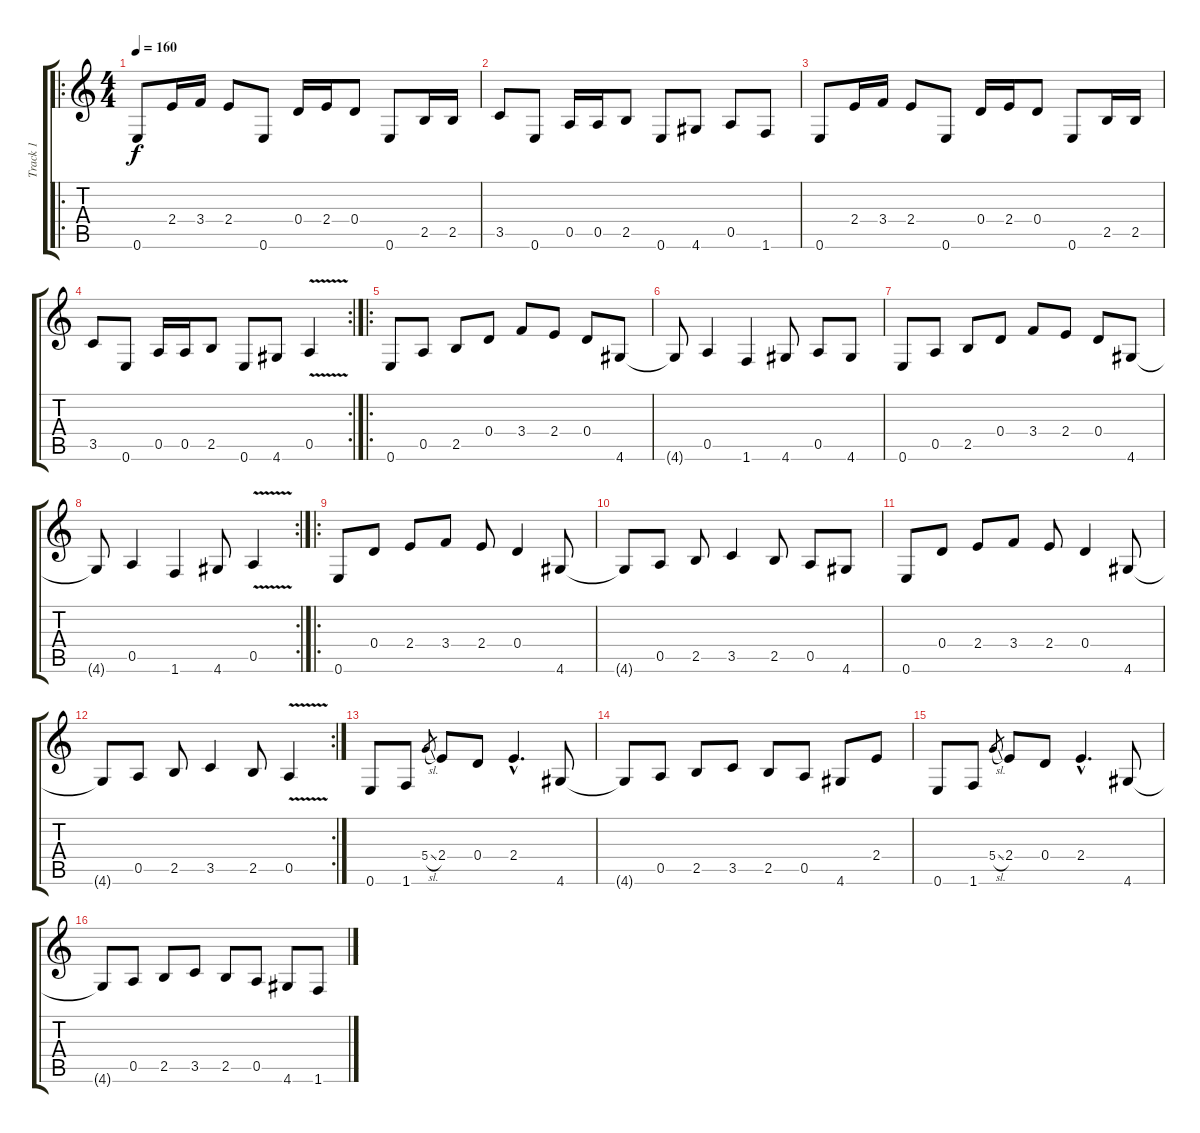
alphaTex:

\track ("Track 1" "Track 1") {instrument distortionguitar}
\staff {score tabs}
\tuning (E4 B3 G3 D3 A2 E2) {hide}
\ro
\ts (4 4)
\tempo 160
\clef g2
\ks c
0.6.8{dy f} 2.4.16 3.4.16 2.4.8 0.6.8 0.4.16 2.4.16 0.4.8 0.6.8 2.5.16 2.5.16 |
3.5.8 0.6.8 0.5.16 0.5.16 2.5.8 0.6.8 4.6.8 0.5.8 1.6.8 |
0.6.8 2.4.16 3.4.16 2.4.8 0.6.8 0.4.16 2.4.16 0.4.8 0.6.8 2.5.16 2.5.16 |
\rc 2
3.5.8 0.6.8 0.5.16 0.5.16 2.5.8 0.6.8 4.6.8 0.5{v}.4 |
\ro
0.6.8 0.5.8 2.5.8 0.4.8 3.4.8 2.4.8 0.4.8 4.6.8 |
4.6{t}.8 0.5.4 1.6.4 4.6.8 0.5.8 4.6.8 |
0.6.8 0.5.8 2.5.8 0.4.8 3.4.8 2.4.8 0.4.8 4.6.8 |
\rc 2
4.6{t}.8 0.5.4 1.6.4 4.6.8 0.5{v}.4 |
\ro
0.6.8 0.4.8 2.4.8 3.4.8 2.4.8 0.4.4 4.6.8 |
4.6{t}.8 0.5.8 2.5.8 3.5.4 2.5.8 0.5.8 4.6.8 |
0.6.8 0.4.8 2.4.8 3.4.8 2.4.8 0.4.4 4.6.8 |
\rc 2
4.6{t}.8 0.5.8 2.5.8 3.5.4 2.5.8 0.5{v}.4 |
0.6.8 1.6.8 5.4{sl}.8{gr} 2.4.8 0.4.8 2.4{hac}.4{d} 4.6.8 |
4.6{t}.8 0.5.8 2.5.8 3.5.8 2.5.8 0.5.8 4.6.8 2.4.8 |
0.6.8 1.6.8 5.4{sl}.8{gr} 2.4.8 0.4.8 2.4{hac}.4{d} 4.6.8 |
4.6{t}.8 0.5.8 2.5.8 3.5.8 2.5.8 0.5.8 4.6.8 1.6.8
